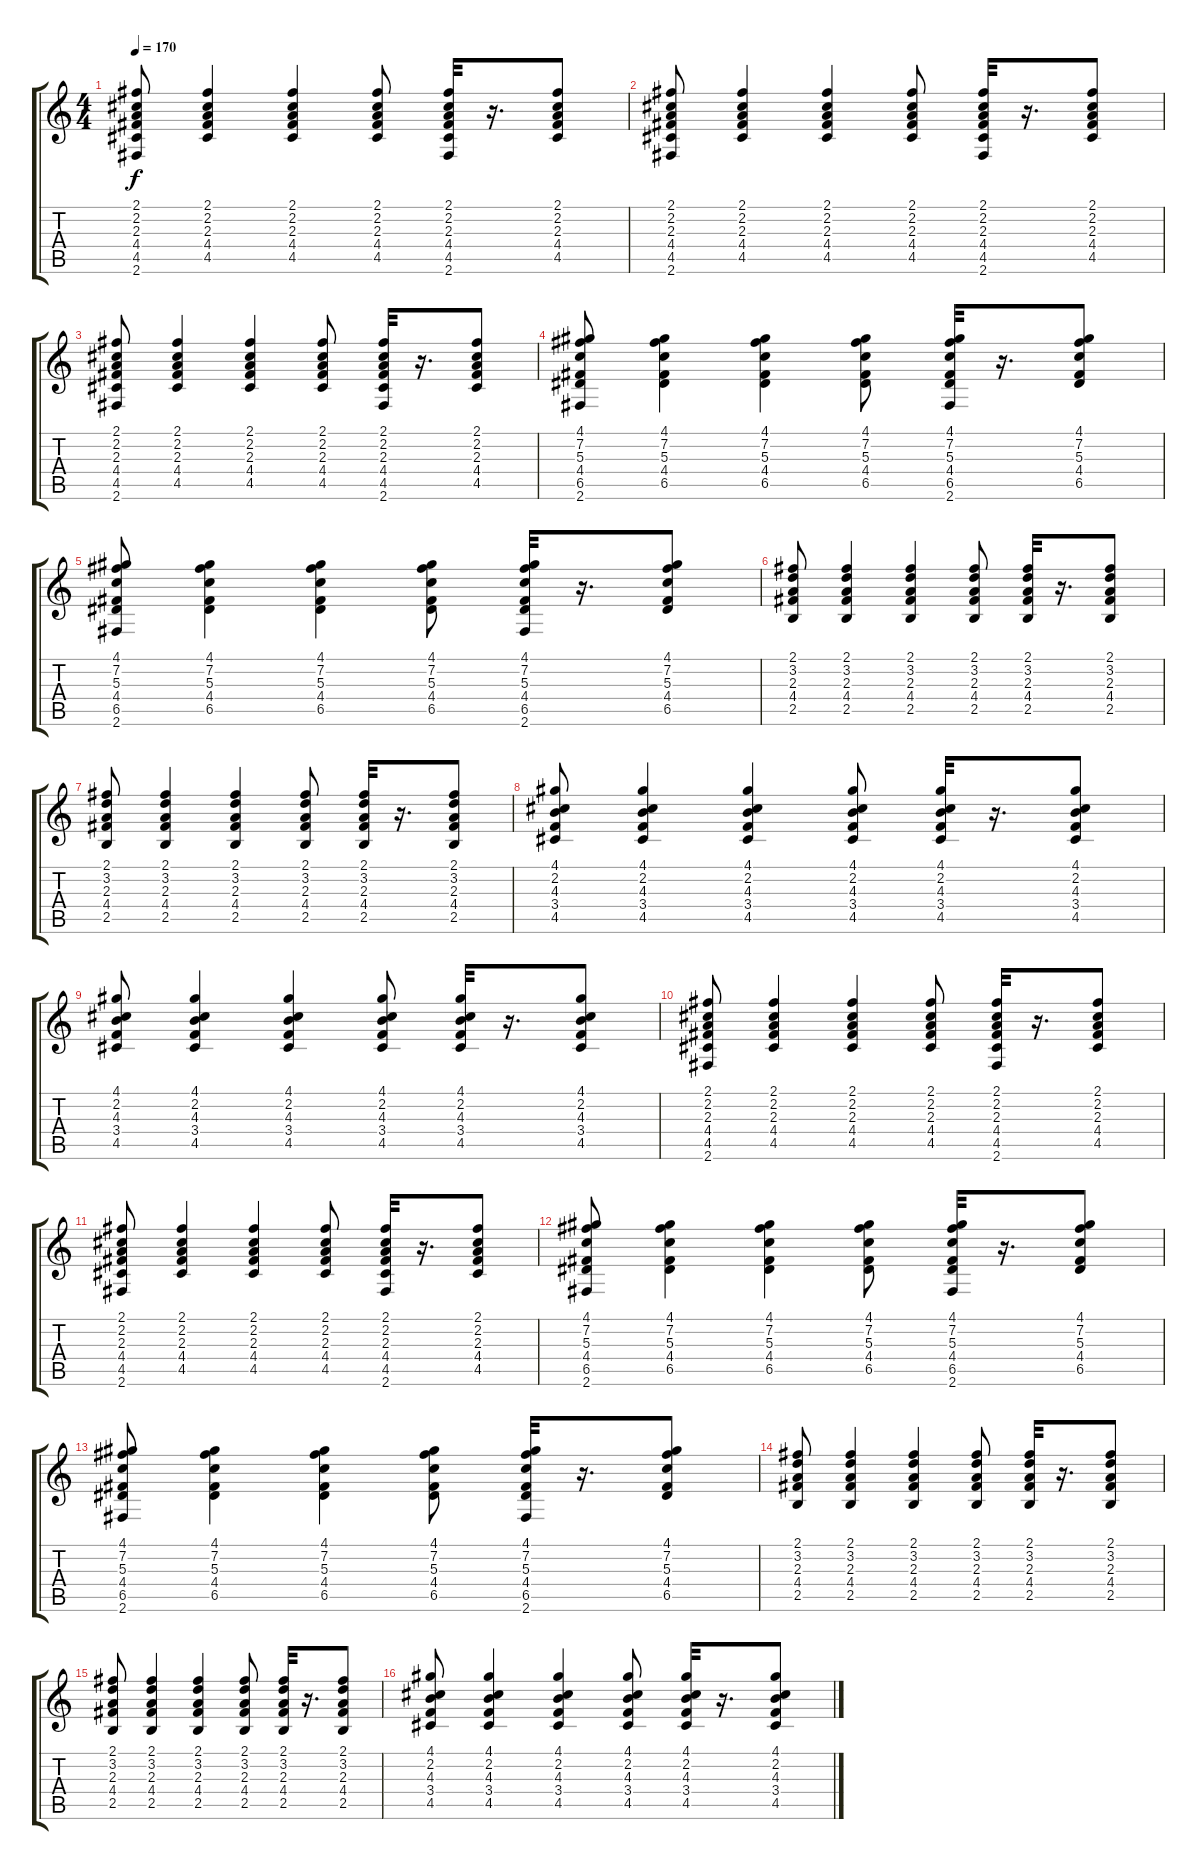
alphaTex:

\track "" {instrument acousticguitarnylon}
\staff {score tabs}
\tuning (E4 B3 G3 D3 A2 E2) {hide}
\ts (4 4)
\tempo 170
\clef g2
\ks c
(2.1 2.2 2.3 4.4 4.5 2.6).8{dy f} (2.1 2.2 2.3 4.4 4.5).4 (2.1 2.2 2.3 4.4 4.5).4 (2.1 2.2 2.3 4.4 4.5).8 (2.1 2.2 2.3 4.4 4.5 2.6).32 r.16{d} (2.1 2.2 2.3 4.4 4.5).8 |
(2.1 2.2 2.3 4.4 4.5 2.6).8 (2.1 2.2 2.3 4.4 4.5).4 (2.1 2.2 2.3 4.4 4.5).4 (2.1 2.2 2.3 4.4 4.5).8 (2.1 2.2 2.3 4.4 4.5 2.6).32 r.16{d} (2.1 2.2 2.3 4.4 4.5).8 |
(2.1 2.2 2.3 4.4 4.5 2.6).8 (2.1 2.2 2.3 4.4 4.5).4 (2.1 2.2 2.3 4.4 4.5).4 (2.1 2.2 2.3 4.4 4.5).8 (2.1 2.2 2.3 4.4 4.5 2.6).32 r.16{d} (2.1 2.2 2.3 4.4 4.5).8 |
(4.1 7.2 5.3 4.4 6.5 2.6).8 (4.1 7.2 5.3 4.4 6.5).4 (4.1 7.2 5.3 4.4 6.5).4 (4.1 7.2 5.3 4.4 6.5).8 (4.1 7.2 5.3 4.4 6.5 2.6).32 r.16{d} (4.1 7.2 5.3 4.4 6.5).8 |
(4.1 7.2 5.3 4.4 6.5 2.6).8 (4.1 7.2 5.3 4.4 6.5).4 (4.1 7.2 5.3 4.4 6.5).4 (4.1 7.2 5.3 4.4 6.5).8 (4.1 7.2 5.3 4.4 6.5 2.6).32 r.16{d} (4.1 7.2 5.3 4.4 6.5).8 |
(2.1 3.2 2.3 4.4 2.5).8 (2.1 3.2 2.3 4.4 2.5).4 (2.1 3.2 2.3 4.4 2.5).4 (2.1 3.2 2.3 4.4 2.5).8 (2.1 3.2 2.3 4.4 2.5).32 r.16{d} (2.1 3.2 2.3 4.4 2.5).8 |
(2.1 3.2 2.3 4.4 2.5).8 (2.1 3.2 2.3 4.4 2.5).4 (2.1 3.2 2.3 4.4 2.5).4 (2.1 3.2 2.3 4.4 2.5).8 (2.1 3.2 2.3 4.4 2.5).32 r.16{d} (2.1 3.2 2.3 4.4 2.5).8 |
(4.1 2.2 4.3 3.4 4.5).8 (4.1 2.2 4.3 3.4 4.5).4 (4.1 2.2 4.3 3.4 4.5).4 (4.1 2.2 4.3 3.4 4.5).8 (4.1 2.2 4.3 3.4 4.5).32 r.16{d} (4.1 2.2 4.3 3.4 4.5).8 |
(4.1 2.2 4.3 3.4 4.5).8 (4.1 2.2 4.3 3.4 4.5).4 (4.1 2.2 4.3 3.4 4.5).4 (4.1 2.2 4.3 3.4 4.5).8 (4.1 2.2 4.3 3.4 4.5).32 r.16{d} (4.1 2.2 4.3 3.4 4.5).8 |
(2.1 2.2 2.3 4.4 4.5 2.6).8 (2.1 2.2 2.3 4.4 4.5).4 (2.1 2.2 2.3 4.4 4.5).4 (2.1 2.2 2.3 4.4 4.5).8 (2.1 2.2 2.3 4.4 4.5 2.6).32 r.16{d} (2.1 2.2 2.3 4.4 4.5).8 |
(2.1 2.2 2.3 4.4 4.5 2.6).8 (2.1 2.2 2.3 4.4 4.5).4 (2.1 2.2 2.3 4.4 4.5).4 (2.1 2.2 2.3 4.4 4.5).8 (2.1 2.2 2.3 4.4 4.5 2.6).32 r.16{d} (2.1 2.2 2.3 4.4 4.5).8 |
(4.1 7.2 5.3 4.4 6.5 2.6).8 (4.1 7.2 5.3 4.4 6.5).4 (4.1 7.2 5.3 4.4 6.5).4 (4.1 7.2 5.3 4.4 6.5).8 (4.1 7.2 5.3 4.4 6.5 2.6).32 r.16{d} (4.1 7.2 5.3 4.4 6.5).8 |
(4.1 7.2 5.3 4.4 6.5 2.6).8 (4.1 7.2 5.3 4.4 6.5).4 (4.1 7.2 5.3 4.4 6.5).4 (4.1 7.2 5.3 4.4 6.5).8 (4.1 7.2 5.3 4.4 6.5 2.6).32 r.16{d} (4.1 7.2 5.3 4.4 6.5).8 |
(2.1 3.2 2.3 4.4 2.5).8 (2.1 3.2 2.3 4.4 2.5).4 (2.1 3.2 2.3 4.4 2.5).4 (2.1 3.2 2.3 4.4 2.5).8 (2.1 3.2 2.3 4.4 2.5).32 r.16{d} (2.1 3.2 2.3 4.4 2.5).8 |
(2.1 3.2 2.3 4.4 2.5).8 (2.1 3.2 2.3 4.4 2.5).4 (2.1 3.2 2.3 4.4 2.5).4 (2.1 3.2 2.3 4.4 2.5).8 (2.1 3.2 2.3 4.4 2.5).32 r.16{d} (2.1 3.2 2.3 4.4 2.5).8 |
(4.1 2.2 4.3 3.4 4.5).8 (4.1 2.2 4.3 3.4 4.5).4 (4.1 2.2 4.3 3.4 4.5).4 (4.1 2.2 4.3 3.4 4.5).8 (4.1 2.2 4.3 3.4 4.5).32 r.16{d} (4.1 2.2 4.3 3.4 4.5).8
